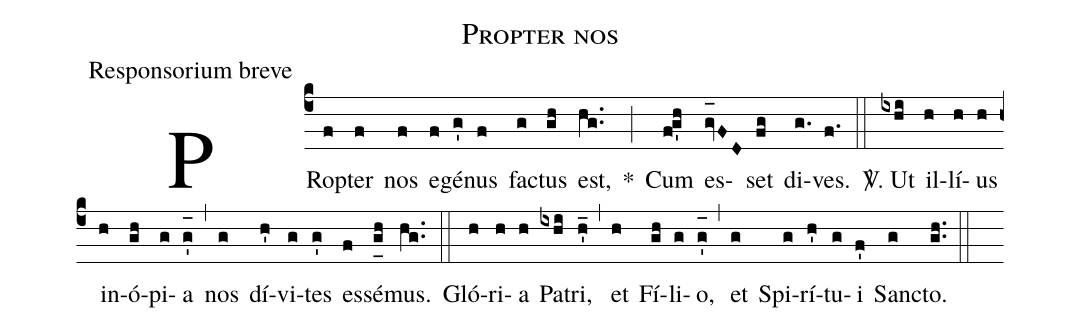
name:Propter nos;
office-part:Responsorium breve;
%%
(c4) PRo(f)pter(f) nos(f) e(f)gé(g')nus(f) fa(g)ctus(gh) est,(hg..) *(;) Cum(fg'h) es(gv_[oh:h]FD)set(fg) di(g.)ves.(f.) (::)
<sp>V/</sp>. Ut(ixhi) il(h)lí(h)us(h) in(h)ó(gh)pi(g)a(g'_[oh:h]) (,) nos(g) dí(h')vi(g)tes(g') es(f)sé(g_[uh:l]h)mus.(hg..) (::) Gló(h)ri(h)a(h) Pa(ixhi)tri,(h'_) (,) et(h) Fí(gh)li(g)o,(g'_[oh:h]) (,) et(g) Spi(g)rí(h')tu(g)i(f') San(g)cto.(gh..) (::)
